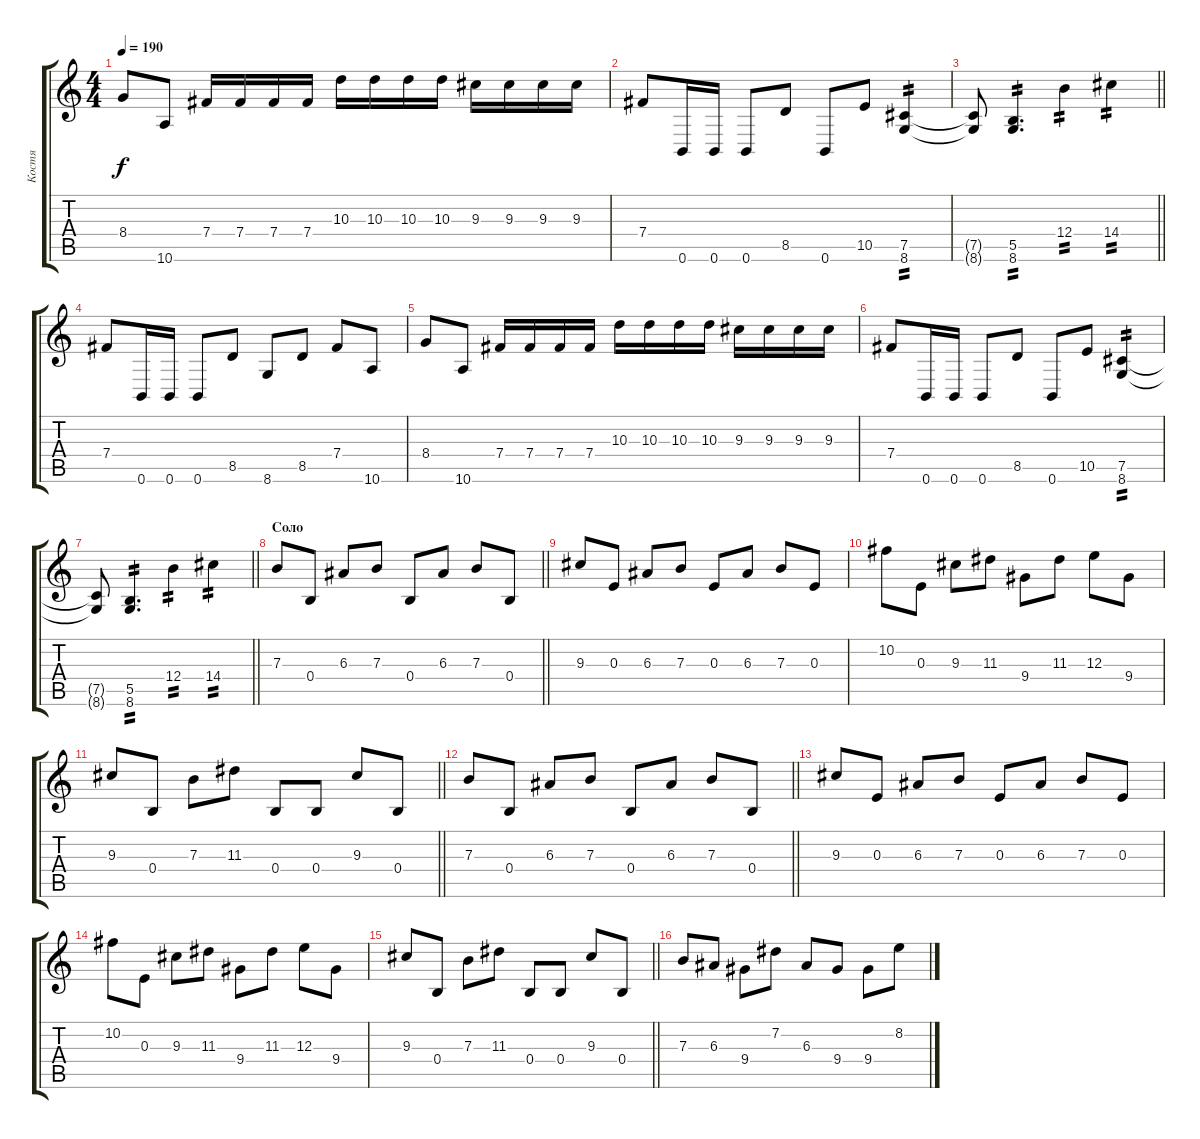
\track ("Костя" "Костя") {instrument distortionguitar}
\staff {score tabs}
\tuning (Db4 Ab3 E3 B2 Gb2 B1) {hide}
\ts (4 4)
\tempo 190
\clef g2
\ks c
8.4.8{dy f} 10.6.8 7.4.16 7.4.16 7.4.16 7.4.16 10.3.16 10.3.16 10.3.16 10.3.16 9.3.16 9.3.16 9.3.16 9.3.16 |
7.4.8 0.6.16 0.6.16 0.6.8 8.5.8 0.6.8 10.5.8 (7.5 8.6).4{tp 2} |
\barLineRight lightlight
(7.5{t} 8.6{t}).8 (5.5 8.6).4{d tp 2} 12.4.4{tp 2} 14.4.4{tp 2} |
7.4.8 0.6.16 0.6.16 0.6.8 8.5.8 8.6.8 8.5.8 7.4.8 10.6.8 |
8.4.8 10.6.8 7.4.16 7.4.16 7.4.16 7.4.16 10.3.16 10.3.16 10.3.16 10.3.16 9.3.16 9.3.16 9.3.16 9.3.16 |
7.4.8 0.6.16 0.6.16 0.6.8 8.5.8 0.6.8 10.5.8 (7.5 8.6).4{tp 2} |
\barLineRight lightlight
(7.5{t} 8.6{t}).8 (5.5 8.6).4{d tp 2} 12.4.4{tp 2} 14.4.4{tp 2} |
\section ("" "Соло")
\barLineRight lightlight
7.3.8 0.4.8 6.3.8 7.3.8 0.4.8 6.3.8 7.3.8 0.4.8 |
9.3.8 0.3.8 6.3.8 7.3.8 0.3.8 6.3.8 7.3.8 0.3.8 |
10.2.8 0.3.8 9.3.8 11.3.8 9.4.8 11.3.8 12.3.8 9.4.8 |
\barLineRight lightlight
9.3.8 0.4.8 7.3.8 11.3.8 0.4.8 0.4.8 9.3.8 0.4.8 |
\barLineRight lightlight
7.3.8 0.4.8 6.3.8 7.3.8 0.4.8 6.3.8 7.3.8 0.4.8 |
9.3.8 0.3.8 6.3.8 7.3.8 0.3.8 6.3.8 7.3.8 0.3.8 |
10.2.8 0.3.8 9.3.8 11.3.8 9.4.8 11.3.8 12.3.8 9.4.8 |
\barLineRight lightlight
9.3.8 0.4.8 7.3.8 11.3.8 0.4.8 0.4.8 9.3.8 0.4.8 |
7.3.8 6.3.8 9.4.8 7.2.8 6.3.8 9.4.8 9.4.8 8.2.8
